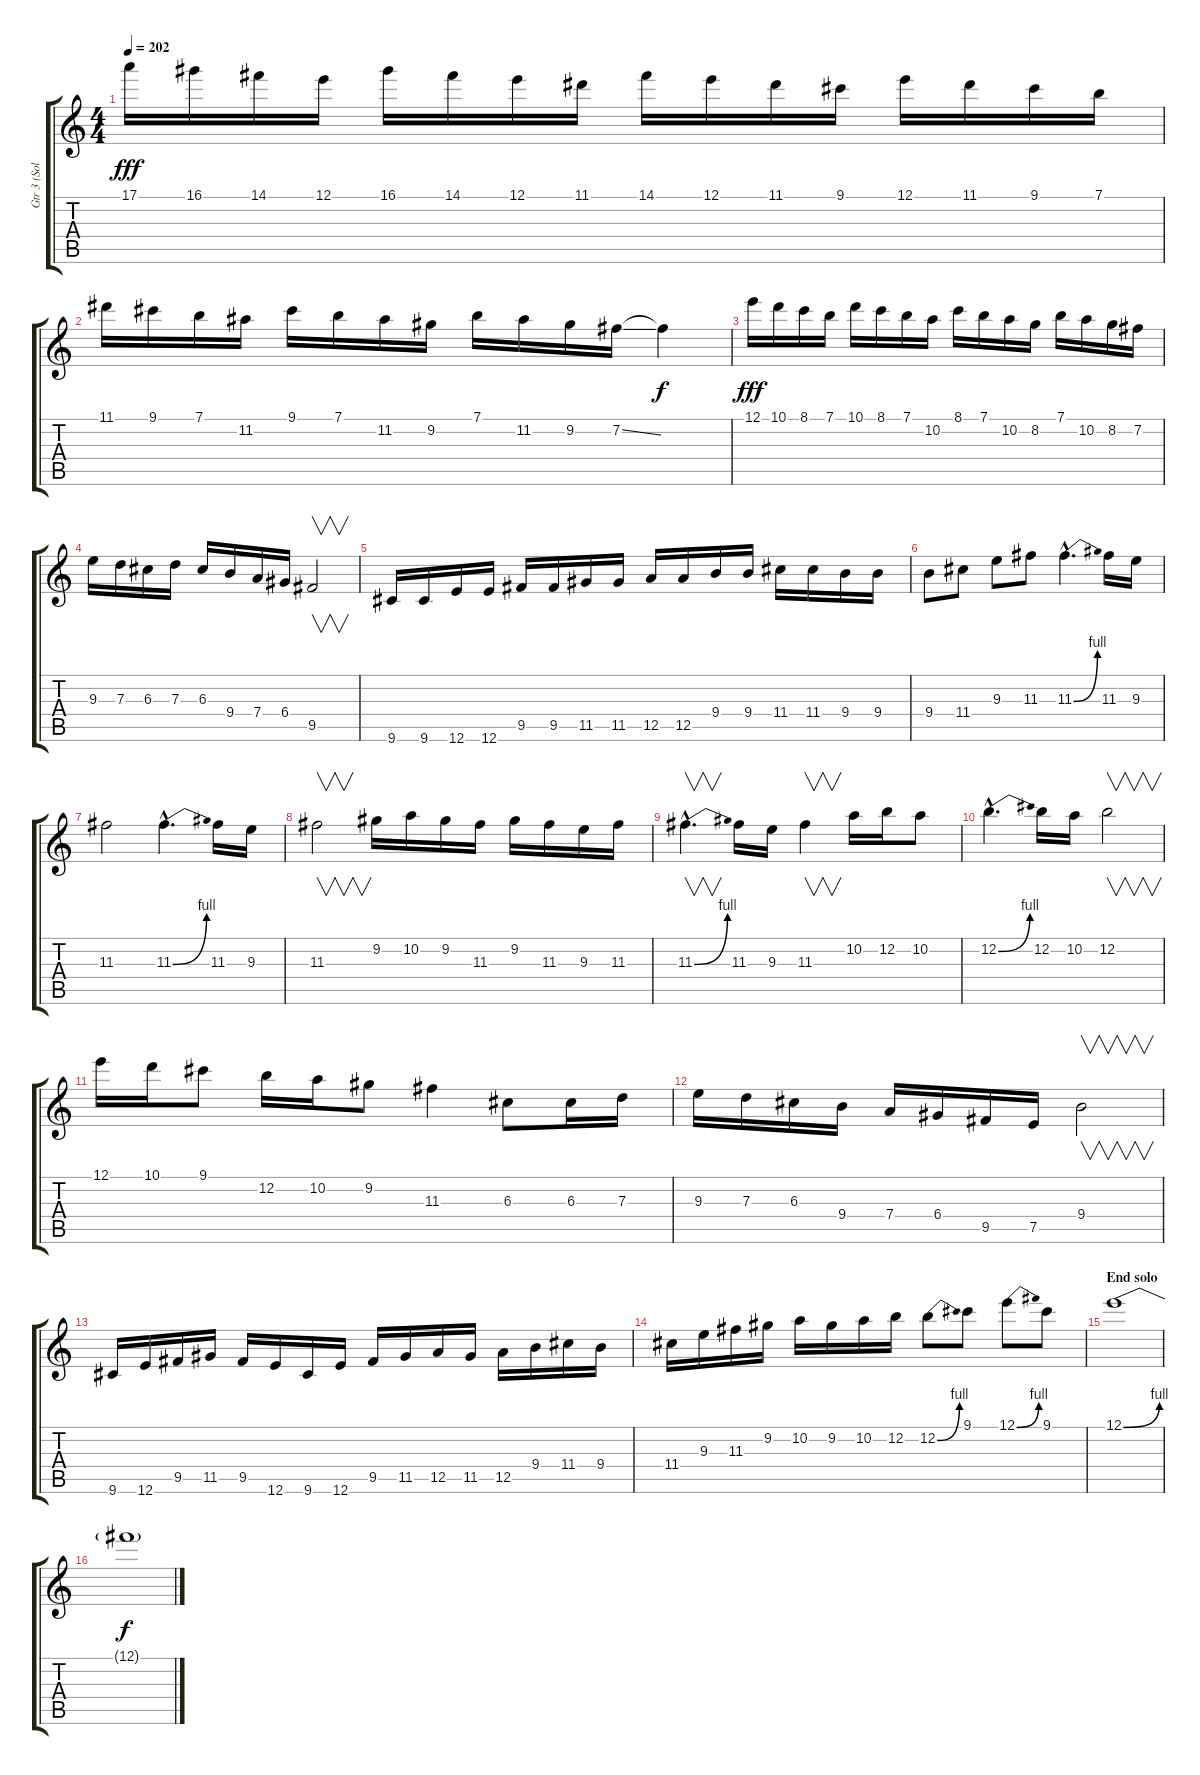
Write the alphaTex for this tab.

\track ("Gtr 3 (Solo II)" "Gtr 3 (Sol") {instrument distortionguitar}
\staff {score tabs}
\tuning (E4 B3 G3 D3 A2 E2) {hide}
\ts (4 4)
\tempo 202
\clef g2
\ks c
17.1.16{dy fff} 16.1.16 14.1.16 12.1.16 16.1.16 14.1.16 12.1.16 11.1.16 14.1.16 12.1.16 11.1.16 9.1.16 12.1.16 11.1.16 9.1.16 7.1.16 |
11.1.16 9.1.16 7.1.16 11.2.16 9.1.16 7.1.16 11.2.16 9.2.16 7.1.16 11.2.16 9.2.16 7.2{ss}.16 7.2{t}.4{dy f} |
12.1.16{dy fff} 10.1.16 8.1.16 7.1.16 10.1.16 8.1.16 7.1.16 10.2.16 8.1.16 7.1.16 10.2.16 8.2.16 7.1.16 10.2.16 8.2.16 7.2.16 |
9.3.16 7.3.16 6.3.16 7.3.16 6.3.16 9.4.16 7.4.16 6.4.16 9.5.2{v} |
9.6.16 9.6.16 12.6.16 12.6.16 9.5.16 9.5.16 11.5.16 11.5.16 12.5.16 12.5.16 9.4.16 9.4.16 11.4.16 11.4.16 9.4.16 9.4.16 |
9.4.8 11.4.8 9.3.8 11.3.8 11.3{be (bend 0 0 60 4) hac}.4{d} 11.3.16 9.3.16 |
11.3.2 11.3{be (bend 0 0 60 4) hac}.4{d} 11.3.16 9.3.16 |
11.3.2{v} 9.2.16 10.2.16 9.2.16 11.3.16 9.2.16 11.3.16 9.3.16 11.3.16 |
11.3{be (bend 0 0 60 4) hac}.4{v d} 11.3.16 9.3.16 11.3.4{v} 10.2.16 12.2.16 10.2.8 |
12.2{be (bend 0 0 60 4) hac}.4{d} 12.2.16 10.2.16 12.2.2{v} |
12.1.16 10.1.16 9.1.8 12.2.16 10.2.16 9.2.8 11.3.4 6.3.8 6.3.16 7.3.16 |
9.3.16 7.3.16 6.3.16 9.4.16 7.4.16 6.4.16 9.5.16 7.5.16 9.4.2{v} |
9.6.16 12.6.16 9.5.16 11.5.16 9.5.16 12.6.16 9.6.16 12.6.16 9.5.16 11.5.16 12.5.16 11.5.16 12.5.16 9.4.16 11.4.16 9.4.16 |
11.4.16 9.3.16 11.3.16 9.2.16 10.2.16 9.2.16 10.2.16 12.2.16 12.2{be (bend 0 0 60 4)}.8 9.1.8 12.1{be (bend 0 0 60 4)}.8 9.1.8 |
\section ("" "End solo")
12.1{be (bend 0 0 60 4)}.1 |
12.1{t}.1{dy f}
